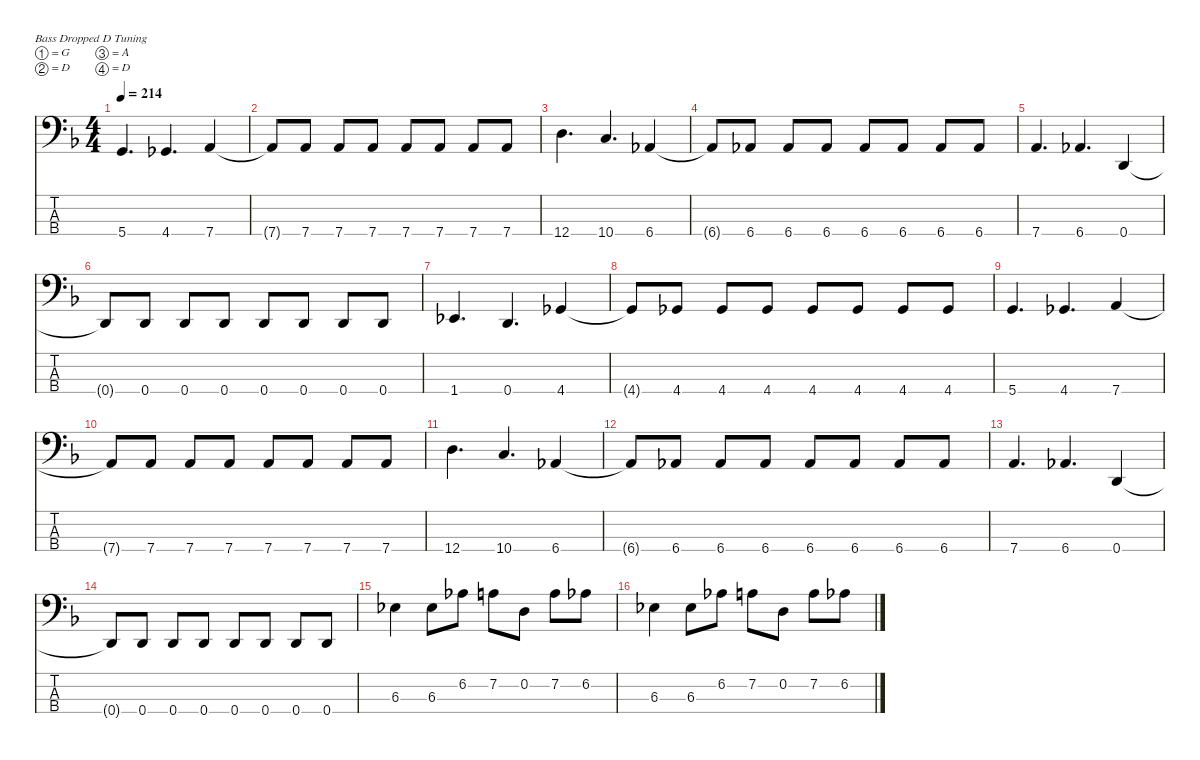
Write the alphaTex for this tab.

\hideDynamics
\bracketExtendMode nobrackets
\singleTrackTrackNamePolicy hidden
\multiTrackTrackNamePolicy hidden
\firstSystemTrackNameMode fullname
\firstSystemTrackNameOrientation horizontal
\otherSystemsTrackNameOrientation horizontal
\track ("Bass" "E-Bass") {defaultSystemsLayout 8 instrument electricbassfinger}
\staff {score tabs}
\tuning (G2 D2 A1 D1)
\ts (4 4)
\tempo 214
\clef f4
\ks dminor
5.4{acc forcenatural}.4{d dy f beam Up} 4.4{acc b}.4{d beam Up} 7.4{acc forcenatural}.4{beam Up} |
7.4{t acc forcenatural}.8{beam Up} 7.4{acc forcenatural}.8{beam Up} 7.4{acc forcenatural}.8{beam Up} 7.4{acc forcenatural}.8{beam Up} 7.4{acc forcenatural}.8{beam Up} 7.4{acc forcenatural}.8{beam Up} 7.4{acc forcenatural}.8{beam Up} 7.4{acc forcenatural}.8{beam Up} |
12.4{acc forcenatural}.4{d beam Down} 10.4{acc forcenatural}.4{d beam Up} 6.4{acc b}.4{beam Up} |
6.4{t acc b}.8{beam Up} 6.4{acc b}.8{beam Up} 6.4{acc b}.8{beam Up} 6.4{acc b}.8{beam Up} 6.4{acc b}.8{beam Up} 6.4{acc b}.8{beam Up} 6.4{acc b}.8{beam Up} 6.4{acc b}.8{beam Up} |
7.4{acc forcenatural}.4{d beam Up} 6.4{acc b}.4{d beam Up} 0.4{acc forcenatural}.4{beam Up} |
0.4{t acc forcenatural}.8{beam Up} 0.4{acc forcenatural}.8{beam Up} 0.4{acc forcenatural}.8{beam Up} 0.4{acc forcenatural}.8{beam Up} 0.4{acc forcenatural}.8{beam Up} 0.4{acc forcenatural}.8{beam Up} 0.4{acc forcenatural}.8{beam Up} 0.4{acc forcenatural}.8{beam Up} |
1.4{acc b}.4{d beam Up} 0.4{acc forcenatural}.4{d beam Up} 4.4{acc b}.4{beam Up} |
4.4{t acc b}.8{beam Up} 4.4{acc b}.8{beam Up} 4.4{acc b}.8{beam Up} 4.4{acc b}.8{beam Up} 4.4{acc b}.8{beam Up} 4.4{acc b}.8{beam Up} 4.4{acc b}.8{beam Up} 4.4{acc b}.8{beam Up} |
5.4{acc forcenatural}.4{d beam Up} 4.4{acc b}.4{d beam Up} 7.4{acc forcenatural}.4{beam Up} |
7.4{t acc forcenatural}.8{beam Up} 7.4{acc forcenatural}.8{beam Up} 7.4{acc forcenatural}.8{beam Up} 7.4{acc forcenatural}.8{beam Up} 7.4{acc forcenatural}.8{beam Up} 7.4{acc forcenatural}.8{beam Up} 7.4{acc forcenatural}.8{beam Up} 7.4{acc forcenatural}.8{beam Up} |
12.4{acc forcenatural}.4{d beam Down} 10.4{acc forcenatural}.4{d beam Up} 6.4{acc b}.4{beam Up} |
6.4{t acc b}.8{beam Up} 6.4{acc b}.8{beam Up} 6.4{acc b}.8{beam Up} 6.4{acc b}.8{beam Up} 6.4{acc b}.8{beam Up} 6.4{acc b}.8{beam Up} 6.4{acc b}.8{beam Up} 6.4{acc b}.8{beam Up} |
7.4{acc forcenatural}.4{d beam Up} 6.4{acc b}.4{d beam Up} 0.4{acc forcenatural}.4{beam Up} |
0.4{t acc forcenatural}.8{beam Up} 0.4{acc forcenatural}.8{beam Up} 0.4{acc forcenatural}.8{beam Up} 0.4{acc forcenatural}.8{beam Up} 0.4{acc forcenatural}.8{beam Up} 0.4{acc forcenatural}.8{beam Up} 0.4{acc forcenatural}.8{beam Up} 0.4{acc forcenatural}.8{beam Up} |
6.3{acc b}.4{beam Down} 6.3{acc b}.8{beam Down} 6.2{acc b}.8{beam Down} 7.2{acc forcenatural}.8{beam Down} 0.2{acc forcenatural}.8{beam Down} 7.2{acc forcenatural}.8{beam Down} 6.2{acc b}.8{beam Down} |
6.3{acc b}.4{beam Down} 6.3{acc b}.8{beam Down} 6.2{acc b}.8{beam Down} 7.2{acc forcenatural}.8{beam Down} 0.2{acc forcenatural}.8{beam Down} 7.2{acc forcenatural}.8{beam Down} 6.2{acc b}.8{beam Down}
